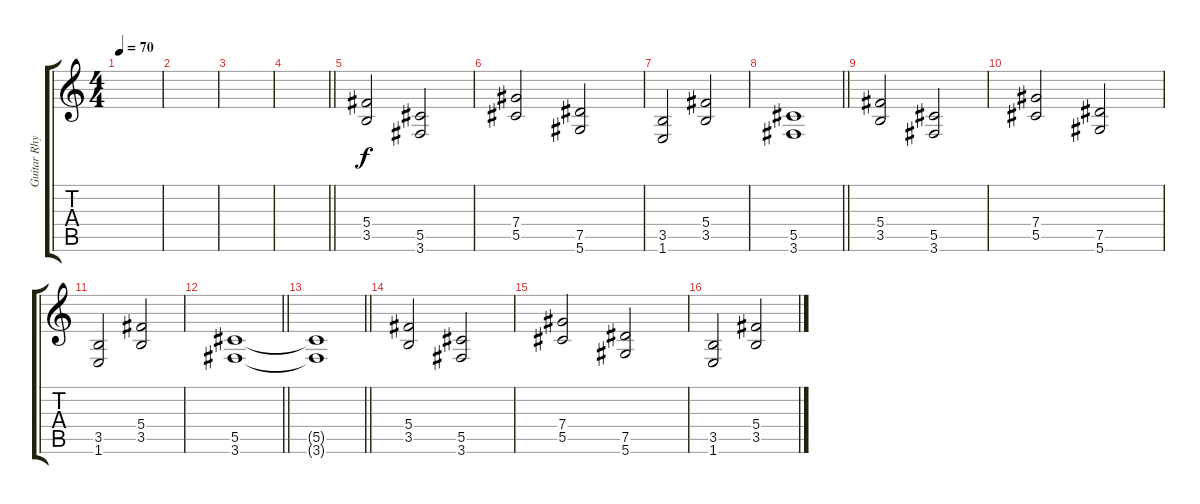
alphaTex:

\track ("Guitar Rhythm" "Guitar Rhy") {instrument distortionguitar}
\staff {score tabs}
\tuning (Eb4 Bb3 Gb3 Db3 Ab2 Eb2) {hide}
\ts (4 4)
\tempo 70
\clef g2
\ks c
|
|
|
\barLineRight lightlight
|
(5.4 3.5).2 (5.5 3.6).2 |
(7.4 5.5).2 (7.5 5.6).2 |
(3.5 1.6).2 (5.4 3.5).2 |
\barLineRight lightlight
(5.5 3.6).1 |
(5.4 3.5).2 (5.5 3.6).2 |
(7.4 5.5).2 (7.5 5.6).2 |
(3.5 1.6).2 (5.4 3.5).2 |
\barLineRight lightlight
(5.5 3.6).1 |
\barLineRight lightlight
(5.5{t} 3.6{t}).1 |
(5.4 3.5).2 (5.5 3.6).2 |
(7.4 5.5).2 (7.5 5.6).2 |
(3.5 1.6).2 (5.4 3.5).2
